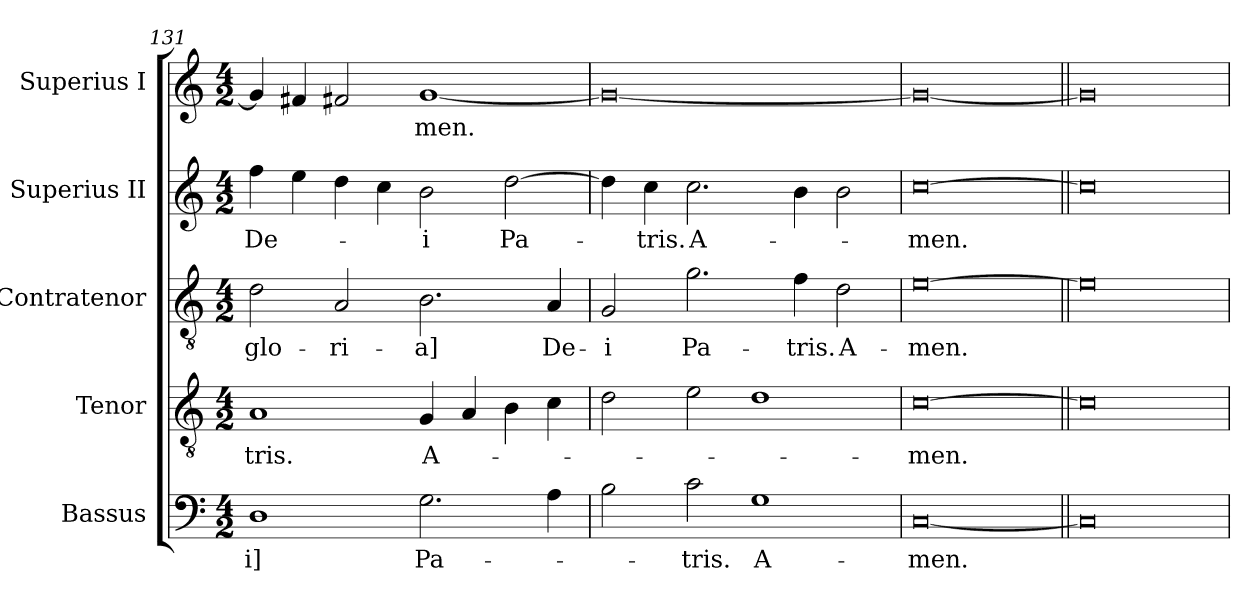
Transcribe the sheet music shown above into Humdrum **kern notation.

**kern	**text	**kern	**text	**kern	**text	**kern	**text	**kern	**text
*part5	*part5	*part4	*part4	*part3	*part3	*part2	*part2	*part1	*part1
*staff5	*staff5	*staff4	*staff4	*staff3	*staff3	*staff2	*staff2	*staff1	*staff1
*I"Bassus	*	*I"Tenor	*	*I"Contratenor	*	*I"Superius II	*	*I"Superius I	*
*clefF4	*	*clefGv2	*	*clefGv2	*	*clefG2	*	*clefG2	*
*k[]	*	*k[]	*	*k[]	*	*k[]	*	*k[]	*
*M4/2	*	*M4/2	*	*M4/2	*	*M4/2	*	*M4/2	*
=131	=131	=131	=131	=131	=131	=131	=131	=131	=131
1D\	-i]	1A/	-tris.	2d\	glo-	4ff\	De-	4g/]	.
.	.	.	.	.	.	4ee\	.	4f#X/	.
.	.	.	.	2A/	-ri-	4dd\	.	2f#X/	.
.	.	.	.	.	.	4cc\	.	.	.
2.G\	Pa-	4G/	A-	2.B\	-a]	2b\	-i	[1g/	-men.
.	.	4A/	.	.	.	.	.	.	.
.	.	4B\	.	.	.	[2dd\	Pa-	.	.
4A\	.	4c\	.	4A/	De-	.	.	.	.
=132	=132	=132	=132	=132	=132	=132	=132	=132	=132
2B\	.	2d\	.	2G/	-i	4dd\]	.	0g/_	.
.	.	.	.	.	.	4cc\	-tris.	.	.
2c\	-tris.	2e\	.	2.g\	Pa-	2.cc\	A-	.	.
1G\	A-	1d\	.	.	.	.	.	.	.
.	.	.	.	4f\	-tris.	4b\	.	.	.
.	.	.	.	2d\	A-	2b\	.	.	.
=133	=133	=133	=133	=133	=133	=133	=133	=133	=133
[0C/	-men.	[0c\	-men.	[0e\	-men.	[0cc\	-men.	0g/_	.
=134||	=134||	=134||	=134||	=134||	=134||	=134||	=134||	=134||	=134||
0C/]	.	0c\]	.	0e\]	.	0cc\]	.	0g/]	.
=	=	=	=	=	=	=	=	=	=
*-	*-	*-	*-	*-	*-	*-	*-	*-	*-
